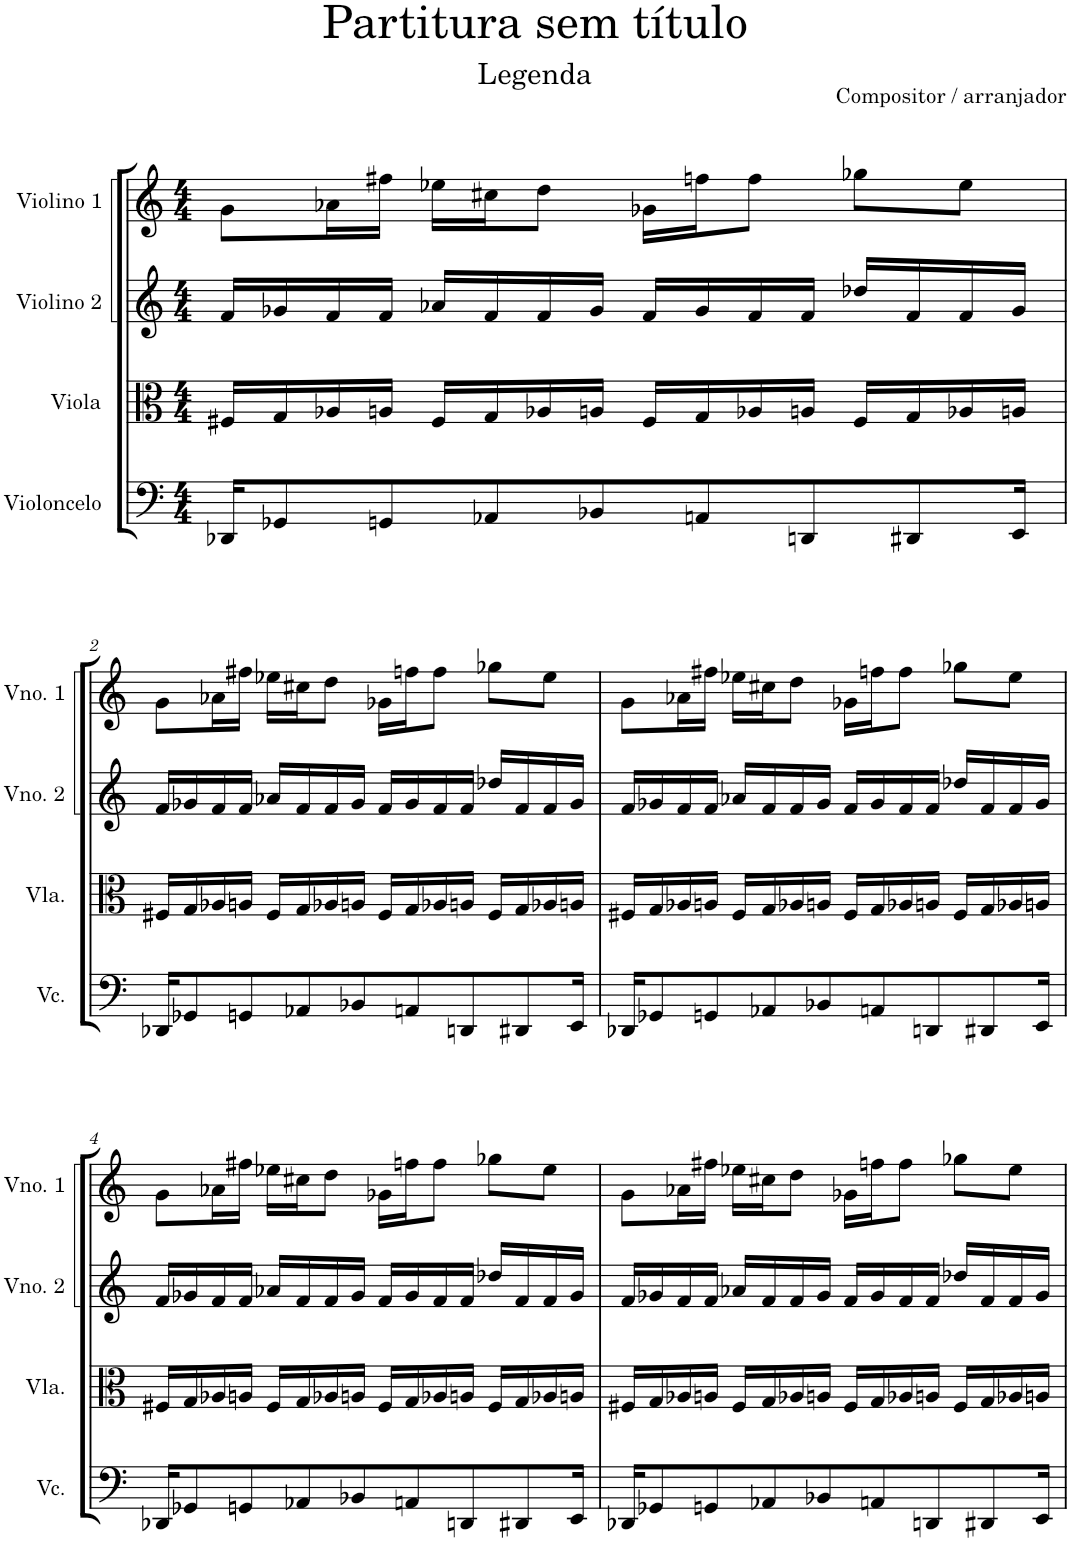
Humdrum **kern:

**kern	**kern	**kern	**kern
*part4	*part3	*part2	*part1
*staff4	*staff3	*staff2	*staff1
*I"Violoncelo	*I"Viola	*I"Violino 2	*I"Violino 1
*I'Vc.	*I'Vla.	*I'Vno. 2	*I'Vno. 1
*clefF4	*clefC3	*clefG2	*clefG2
*k[]	*k[]	*k[]	*k[]
*M4/4	*M4/4	*M4/4	*M4/4
=1	=1	=1	=1
16DD-X/KL	16F#X/LL	16f/LL	8g\L
8GG-X/	16G/	16g-X/	.
.	16A-X/	16f/	16a-X\L
8GGn/	16An/JJ	16f/JJ	16ff#X\JJ
.	16F#/LL	16a-X/LL	16ee-X\LL
8AA-X/	16G/	16f/	16cc#X\J
.	16A-X/	16f/	8dd\J
8BB-X/	16An/JJ	16g-/JJ	.
.	16F#/LL	16f/LL	16g-X\LL
8AAn/	16G/	16g-/	16ffn\J
.	16A-X/	16f/	8ff\J
8DDn/	16An/JJ	16f/JJ	.
.	16F#/LL	16dd-X/LL	8gg-X\L
8DD#X/	16G/	16f/	.
.	16A-X/	16f/	8ee-\J
16EE/Jk	16An/JJ	16g-/JJ	.
!!LO:LB:g=z
=2	=2	=2	=2
16DD-X/KL	16F#X/LL	16f/LL	8g\L
8GG-X/	16G/	16g-X/	.
.	16A-X/	16f/	16a-X\L
8GGn/	16An/JJ	16f/JJ	16ff#X\JJ
.	16F#/LL	16a-X/LL	16ee-X\LL
8AA-X/	16G/	16f/	16cc#X\J
.	16A-X/	16f/	8dd\J
8BB-X/	16An/JJ	16g-/JJ	.
.	16F#/LL	16f/LL	16g-X\LL
8AAn/	16G/	16g-/	16ffn\J
.	16A-X/	16f/	8ff\J
8DDn/	16An/JJ	16f/JJ	.
.	16F#/LL	16dd-X/LL	8gg-X\L
8DD#X/	16G/	16f/	.
.	16A-X/	16f/	8ee-\J
16EE/Jk	16An/JJ	16g-/JJ	.
=3	=3	=3	=3
16DD-X/KL	16F#X/LL	16f/LL	8g\L
8GG-X/	16G/	16g-X/	.
.	16A-X/	16f/	16a-X\L
8GGn/	16An/JJ	16f/JJ	16ff#X\JJ
.	16F#/LL	16a-X/LL	16ee-X\LL
8AA-X/	16G/	16f/	16cc#X\J
.	16A-X/	16f/	8dd\J
8BB-X/	16An/JJ	16g-/JJ	.
.	16F#/LL	16f/LL	16g-X\LL
8AAn/	16G/	16g-/	16ffn\J
.	16A-X/	16f/	8ff\J
8DDn/	16An/JJ	16f/JJ	.
.	16F#/LL	16dd-X/LL	8gg-X\L
8DD#X/	16G/	16f/	.
.	16A-X/	16f/	8ee-\J
16EE/Jk	16An/JJ	16g-/JJ	.
!!LO:LB:g=z
=4	=4	=4	=4
16DD-X/KL	16F#X/LL	16f/LL	8g\L
8GG-X/	16G/	16g-X/	.
.	16A-X/	16f/	16a-X\L
8GGn/	16An/JJ	16f/JJ	16ff#X\JJ
.	16F#/LL	16a-X/LL	16ee-X\LL
8AA-X/	16G/	16f/	16cc#X\J
.	16A-X/	16f/	8dd\J
8BB-X/	16An/JJ	16g-/JJ	.
.	16F#/LL	16f/LL	16g-X\LL
8AAn/	16G/	16g-/	16ffn\J
.	16A-X/	16f/	8ff\J
8DDn/	16An/JJ	16f/JJ	.
.	16F#/LL	16dd-X/LL	8gg-X\L
8DD#X/	16G/	16f/	.
.	16A-X/	16f/	8ee-\J
16EE/Jk	16An/JJ	16g-/JJ	.
=5	=5	=5	=5
16DD-X/KL	16F#X/LL	16f/LL	8g\L
8GG-X/	16G/	16g-X/	.
.	16A-X/	16f/	16a-X\L
8GGn/	16An/JJ	16f/JJ	16ff#X\JJ
.	16F#/LL	16a-X/LL	16ee-X\LL
8AA-X/	16G/	16f/	16cc#X\J
.	16A-X/	16f/	8dd\J
8BB-X/	16An/JJ	16g-/JJ	.
.	16F#/LL	16f/LL	16g-X\LL
8AAn/	16G/	16g-/	16ffn\J
.	16A-X/	16f/	8ff\J
8DDn/	16An/JJ	16f/JJ	.
.	16F#/LL	16dd-X/LL	8gg-X\L
8DD#X/	16G/	16f/	.
.	16A-X/	16f/	8ee-\J
16EE/Jk	16An/JJ	16g-/JJ	.
=	=	=	=
*-	*-	*-	*-
